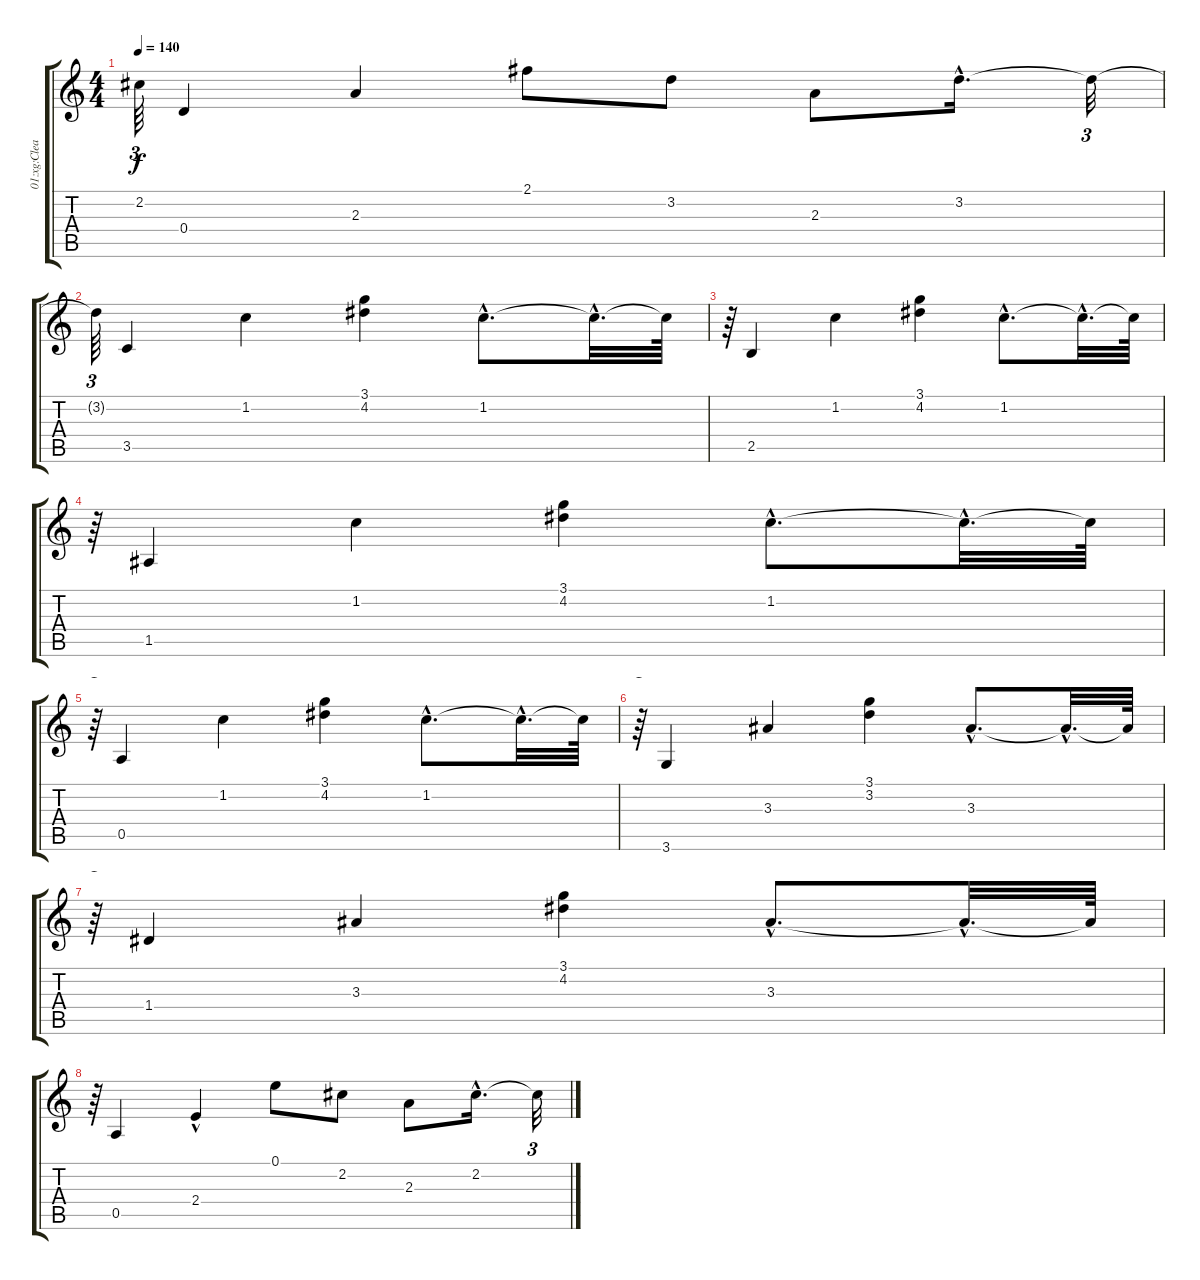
\track ("01:xg:Clean Guitar" "01:xg:Clea") {instrument acousticguitarnylon}
\staff {score tabs}
\tuning (E4 B3 G3 D3 A2 E2) {hide}
\ts (4 4)
\tempo 140
\clef g2
\ks c
2.2{t}.64{tu (3 2) dy f} 0.4.4 2.3.4 2.1.8 3.2.8 2.3.8 3.2{hac}.16{d} 3.2{t}.32{tu (3 2)} |
3.2{t}.64{tu (3 2)} 3.5.4 1.2.4 (3.1 4.2).4 1.2{hac}.8{d} 1.2{hac t}.32{d} 1.2{t}.64 |
r.64{tu (3 2)} 2.5.4 1.2.4 (3.1 4.2).4 1.2{hac}.8{d} 1.2{hac t}.32{d} 1.2{t}.64 |
r.64{tu (3 2)} 1.5.4 1.2.4 (3.1 4.2).4 1.2{hac}.8{d} 1.2{hac t}.32{d} 1.2{t}.64 |
r.64{tu (3 2)} 0.5.4 1.2.4 (3.1 4.2).4 1.2{hac}.8{d} 1.2{hac t}.32{d} 1.2{t}.64 |
r.64{tu (3 2)} 3.6.4 3.3.4 (3.1 3.2).4 3.3{hac}.8{d} 3.3{hac t}.32{d} 3.3{t}.64 |
r.64{tu (3 2)} 1.4.4 3.3.4 (3.1 4.2).4 3.3{hac}.8{d} 3.3{hac t}.32{d} 3.3{t}.64 |
r.64{tu (3 2)} 0.5.4 2.4{hac}.4 0.1.8 2.2.8 2.3.8 2.2{hac}.16{d} 2.2{t}.32{tu (3 2)}
